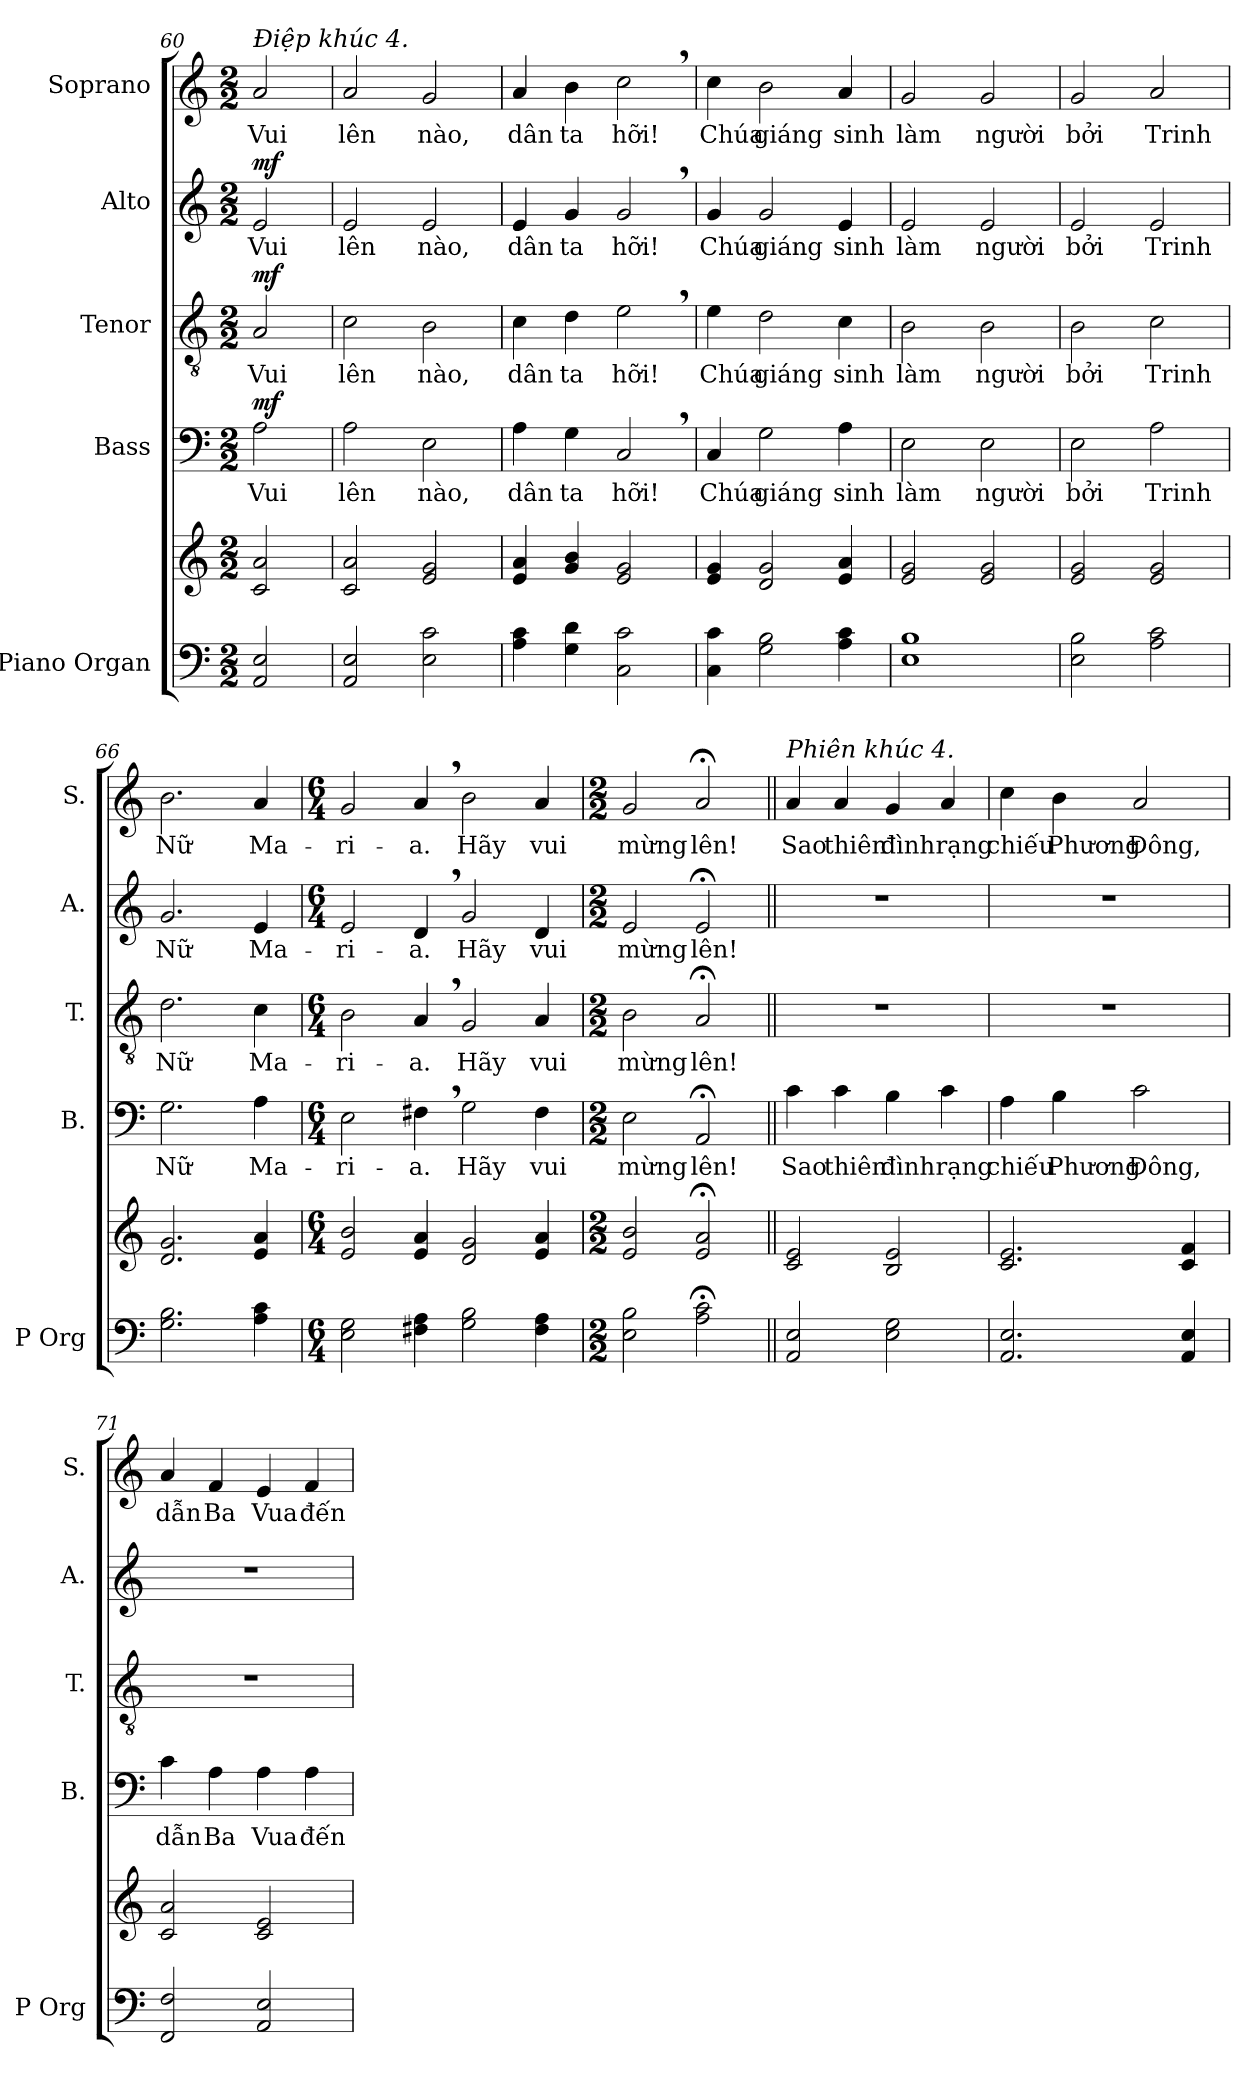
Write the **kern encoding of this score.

**kern	**kern	**kern	**text	**dynam	**kern	**text	**dynam	**kern	**text	**dynam	**kern	**text
*part5	*part5	*part4	*part4	*part4	*part3	*part3	*part3	*part2	*part2	*part2	*part1	*part1
*staff6	*staff5	*staff4	*staff4	*staff4	*staff3	*staff3	*staff3	*staff2	*staff2	*staff2	*staff1	*staff1
*I"Piano Organ	*	*I"Bass	*	*	*I"Tenor	*	*	*I"Alto	*	*	*I"Soprano	*
*I'P Org	*	*I'B.	*	*	*I'T.	*	*	*I'A.	*	*	*I'S.	*
!!LO:LB:g=z
*clefF4	*clefG2	*clefF4	*	*	*clefGv2	*	*	*clefG2	*	*	*clefG2	*
*k[]	*k[]	*k[]	*	*	*k[]	*	*	*k[]	*	*	*k[]	*
*M2/2	*M2/2	*M2/2	*	*	*M2/2	*	*	*M2/2	*	*	*M2/2	*
=60	=60	=60	=60	=60	=60	=60	=60	=60	=60	=60	=60	=60
!	!	!	!	!	!	!	!	!	!	!	!LO:TX:a:i:t=Điệp khúc 4.	!
!	!	!	!LO:LY:b	!LO:DY:a	!	!LO:LY:b	!LO:DY:a	!	!LO:LY:b	!LO:DY:a	!	!LO:LY:b
2AA/ 2E/	2c/ 2a/	2A\	Vui	mf	2A/	Vui	mf	2e/	Vui	mf	2a/	Vui
=61	=61	=61	=61	=61	=61	=61	=61	=61	=61	=61	=61	=61
!	!	!	!LO:LY:b	!	!	!LO:LY:b	!	!	!LO:LY:b	!	!	!LO:LY:b
2AA/ 2E/	2c/ 2a/	2A\	lên	.	2c\	lên	.	2e/	lên	.	2a/	lên
!	!	!	!LO:LY:b	!	!	!LO:LY:b	!	!	!LO:LY:b	!	!	!LO:LY:b
2E\ 2c\	2e/ 2g/	2E\	nào,	.	2B\	nào,	.	2e/	nào,	.	2g/	nào,
=62	=62	=62	=62	=62	=62	=62	=62	=62	=62	=62	=62	=62
!	!	!	!LO:LY:b	!	!	!LO:LY:b	!	!	!LO:LY:b	!	!	!LO:LY:b
4A\ 4c\	4e/ 4a/	4A\	dân	.	4c\	dân	.	4e/	dân	.	4a/	dân
!	!	!	!LO:LY:b	!	!	!LO:LY:b	!	!	!LO:LY:b	!	!	!LO:LY:b
4G\ 4d\	4g/ 4b/	4G\	ta	.	4d\	ta	.	4g/	ta	.	4b\	ta
!	!	!	!LO:LY:b	!	!	!LO:LY:b	!	!	!LO:LY:b	!	!	!LO:LY:b
2C\ 2c\	2e/ 2g/	2C,/	hỡi!	.	2e,\	hỡi!	.	2g,/	hỡi!	.	2cc,\	hỡi!
=63	=63	=63	=63	=63	=63	=63	=63	=63	=63	=63	=63	=63
!	!	!	!LO:LY:b	!	!	!LO:LY:b	!	!	!LO:LY:b	!	!	!LO:LY:b
4C\ 4c\	4e/ 4g/	4C/	Chúa	.	4e\	Chúa	.	4g/	Chúa	.	4cc\	Chúa
!	!	!	!LO:LY:b	!	!	!LO:LY:b	!	!	!LO:LY:b	!	!	!LO:LY:b
2G\ 2B\	2d/ 2g/	2G\	giáng	.	2d\	giáng	.	2g/	giáng	.	2b\	giáng
!	!	!	!LO:LY:b	!	!	!LO:LY:b	!	!	!LO:LY:b	!	!	!LO:LY:b
4A\ 4c\	4e/ 4a/	4A\	sinh	.	4c\	sinh	.	4e/	sinh	.	4a/	sinh
=64	=64	=64	=64	=64	=64	=64	=64	=64	=64	=64	=64	=64
!	!	!	!LO:LY:b	!	!	!LO:LY:b	!	!	!LO:LY:b	!	!	!LO:LY:b
1E 1B	2e/ 2g/	2E\	làm	.	2B\	làm	.	2e/	làm	.	2g/	làm
!	!	!	!LO:LY:b	!	!	!LO:LY:b	!	!	!LO:LY:b	!	!	!LO:LY:b
.	2e/ 2g/	2E\	người	.	2B\	người	.	2e/	người	.	2g/	người
!!LO:PB:g=z
=65	=65	=65	=65	=65	=65	=65	=65	=65	=65	=65	=65	=65
!	!	!	!LO:LY:b	!	!	!LO:LY:b	!	!	!LO:LY:b	!	!	!LO:LY:b
2E\ 2B\	2e/ 2g/	2E\	bởi	.	2B\	bởi	.	2e/	bởi	.	2g/	bởi
!	!	!	!LO:LY:b	!	!	!LO:LY:b	!	!	!LO:LY:b	!	!	!LO:LY:b
2A\ 2c\	2e/ 2g/	2A\	Trinh	.	2c\	Trinh	.	2e/	Trinh	.	2a/	Trinh
=66	=66	=66	=66	=66	=66	=66	=66	=66	=66	=66	=66	=66
!	!	!	!LO:LY:b	!	!	!LO:LY:b	!	!	!LO:LY:b	!	!	!LO:LY:b
2.G\ 2.B\	2.d/ 2.g/	2.G\	Nữ	.	2.d\	Nữ	.	2.g/	Nữ	.	2.b\	Nữ
!	!	!	!LO:LY:b	!	!	!LO:LY:b	!	!	!LO:LY:b	!	!	!LO:LY:b
4A\ 4c\	4e/ 4a/	4A\	Ma-	.	4c\	Ma-	.	4e/	Ma-	.	4a/	Ma-
=67	=67	=67	=67	=67	=67	=67	=67	=67	=67	=67	=67	=67
*M6/4	*M6/4	*M6/4	*	*	*M6/4	*	*	*M6/4	*	*	*M6/4	*
!	!	!	!LO:LY:b	!	!	!LO:LY:b	!	!	!LO:LY:b	!	!	!LO:LY:b
2E\ 2G\	2e/ 2b/	2E\	-ri-	.	2B\	-ri-	.	2e/	-ri-	.	2g/	-ri-
!	!	!	!LO:LY:b	!	!	!LO:LY:b	!	!	!LO:LY:b	!	!	!LO:LY:b
4F#X\ 4A\	4e/ 4a/	4F#X,\	-a.	.	4A,/	-a.	.	4d,/	-a.	.	4a,/	-a.
!	!	!	!LO:LY:b	!	!	!LO:LY:b	!	!	!LO:LY:b	!	!	!LO:LY:b
2G\ 2B\	2d/ 2g/	2G\	Hãy	.	2G/	Hãy	.	2g/	Hãy	.	2b\	Hãy
!	!	!	!LO:LY:b	!	!	!LO:LY:b	!	!	!LO:LY:b	!	!	!LO:LY:b
4F#\ 4A\	4e/ 4a/	4F#\	vui	.	4A/	vui	.	4d/	vui	.	4a/	vui
=68	=68	=68	=68	=68	=68	=68	=68	=68	=68	=68	=68	=68
*M2/2	*M2/2	*M2/2	*	*	*M2/2	*	*	*M2/2	*	*	*M2/2	*
!	!	!	!LO:LY:b	!	!	!LO:LY:b	!	!	!LO:LY:b	!	!	!LO:LY:b
2E\ 2B\	2e/ 2b/	2E\	mừng	.	2B\	mừng	.	2e/	mừng	.	2g/	mừng
!	!	!	!LO:LY:b	!	!	!LO:LY:b	!	!	!LO:LY:b	!	!	!LO:LY:b
2A\;< 2c\;<	2e/;< 2a/;<	2AA;</	lên!	.	2A;</	lên!	.	2e;</	lên!	.	2a;</	lên!
!!LO:LB:g=z
=69||	=69||	=69||	=69||	=69||	=69||	=69||	=69||	=69||	=69||	=69||	=69||	=69||
!	!	!	!	!	!	!	!	!	!	!	!LO:TX:a:i:t=Phiên khúc 4.	!
!	!	!	!LO:LY:b	!	!	!	!	!	!	!	!	!LO:LY:b
2AA/ 2E/	2c/ 2e/	4c\	Sao	.	1r	.	.	1r	.	.	4a/	Sao
!	!	!	!LO:LY:b	!	!	!	!	!	!	!	!	!LO:LY:b
.	.	4c\	thiên	.	.	.	.	.	.	.	4a/	thiên
!	!	!	!LO:LY:b	!	!	!	!	!	!	!	!	!LO:LY:b
2E\ 2G\	2B/ 2e/	4B\	đình	.	.	.	.	.	.	.	4g/	đình
!	!	!	!LO:LY:b	!	!	!	!	!	!	!	!	!LO:LY:b
.	.	4c\	rạng	.	.	.	.	.	.	.	4a/	rạng
=70	=70	=70	=70	=70	=70	=70	=70	=70	=70	=70	=70	=70
!	!	!	!LO:LY:b	!	!	!	!	!	!	!	!	!LO:LY:b
2.AA/ 2.E/	2.c/ 2.e/	4A\	chiếu	.	1r	.	.	1r	.	.	4cc\	chiếu
!	!	!	!LO:LY:b	!	!	!	!	!	!	!	!	!LO:LY:b
.	.	4B\	Phương	.	.	.	.	.	.	.	4b\	Phương
!	!	!	!LO:LY:b	!	!	!	!	!	!	!	!	!LO:LY:b
.	.	2c\	Đông,	.	.	.	.	.	.	.	2a/	Đông,
4AA/ 4E/	4c/ 4f/	.	.	.	.	.	.	.	.	.	.	.
=71	=71	=71	=71	=71	=71	=71	=71	=71	=71	=71	=71	=71
!	!	!	!LO:LY:b	!	!	!	!	!	!	!	!	!LO:LY:b
2FF/ 2F/	2c/ 2a/	4c\	dẫn	.	1r	.	.	1r	.	.	4a/	dẫn
!	!	!	!LO:LY:b	!	!	!	!	!	!	!	!	!LO:LY:b
.	.	4A\	Ba	.	.	.	.	.	.	.	4f/	Ba
!	!	!	!LO:LY:b	!	!	!	!	!	!	!	!	!LO:LY:b
2AA/ 2E/	2c/ 2e/	4A\	Vua	.	.	.	.	.	.	.	4e/	Vua
!	!	!	!LO:LY:b	!	!	!	!	!	!	!	!	!LO:LY:b
.	.	4A\	đến	.	.	.	.	.	.	.	4f/	đến
=	=	=	=	=	=	=	=	=	=	=	=	=
*-	*-	*-	*-	*-	*-	*-	*-	*-	*-	*-	*-	*-
